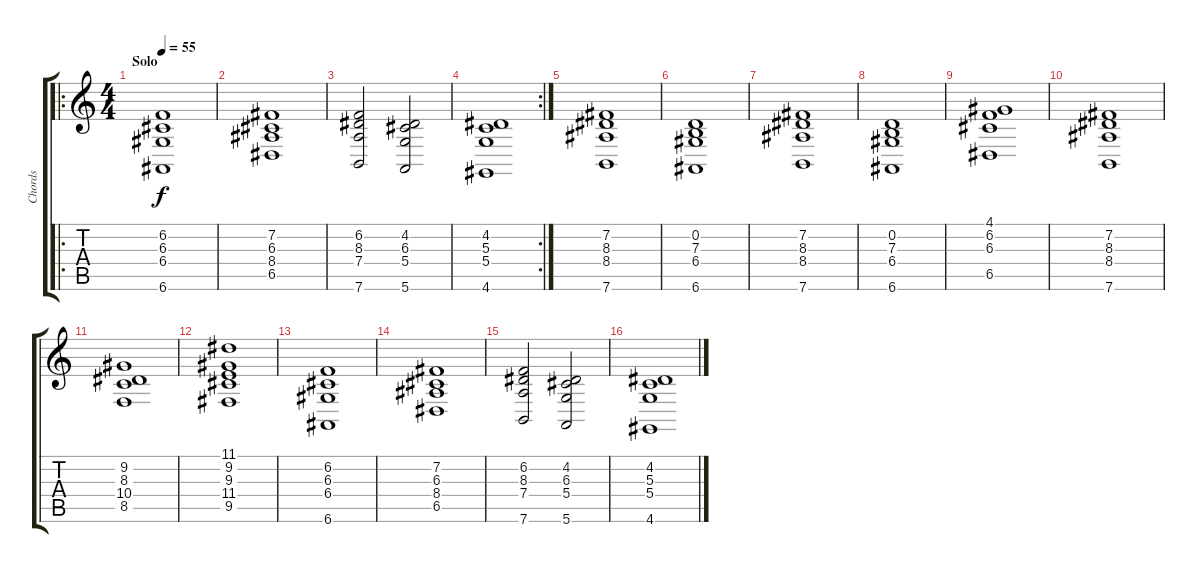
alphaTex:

\track ("Chords" "Chords") {instrument acousticgrandpiano}
\staff {score tabs}
\tuning (E4 B3 G3 D3 A2 E2) {hide}
\ro
\ts (4 4)
\section ("" "Solo")
\tempo 55
\clef g2
\ks c
(6.2 6.3 6.4 6.6).1{dy f} |
(7.2 6.3 8.4 6.5).1 |
(6.2 8.3 7.4 7.6).2 (4.2 6.3 5.4 5.6).2 |
\rc 2
(4.2 5.3 5.4 4.6).1 |
(7.2 8.3 8.4 7.6).1 |
(0.2 7.3 6.4 6.6).1 |
(7.2 8.3 8.4 7.6).1 |
(0.2 7.3 6.4 6.6).1 |
(4.1 6.2 6.3 6.5).1 |
(7.2 8.3 8.4 7.6).1 |
(9.2 8.3 10.4 8.5).1 |
(11.1 9.2 9.3 11.4 9.5).1 |
(6.2 6.3 6.4 6.6).1 |
(7.2 6.3 8.4 6.5).1 |
(6.2 8.3 7.4 7.6).2 (4.2 6.3 5.4 5.6).2 |
(4.2 5.3 5.4 4.6).1
